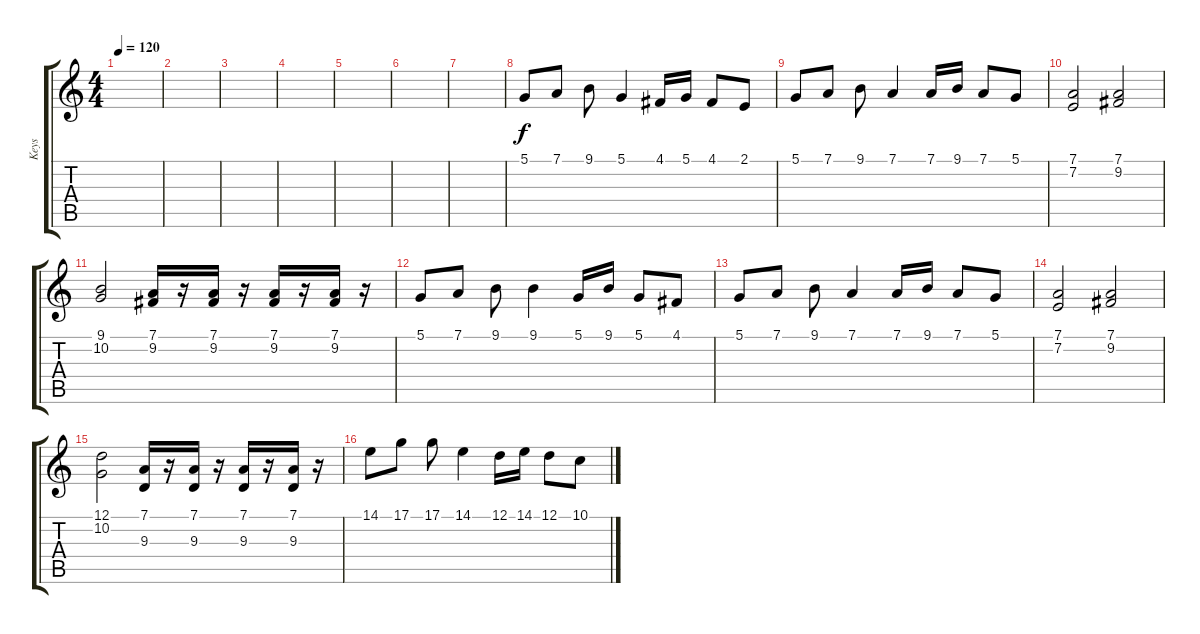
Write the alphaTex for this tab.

\track ("Keys" "Keys") {instrument clarinet}
\staff {score tabs}
\tuning (D4 A3 F3 C3 G2 D2) {hide}
\ts (4 4)
\tempo 120
\clef g2
\ks c
|
|
|
|
|
|
|
5.1.8{volume 14 balance 8 instrument clarinet} 7.1.8 9.1.8 5.1.4 4.1.16 5.1.16 4.1.8 2.1.8 |
5.1.8 7.1.8 9.1.8 7.1.4 7.1.16 9.1.16 7.1.8 5.1.8 |
(7.1 7.2).2 (7.1 9.2).2 |
(9.1 10.2).2 (7.1 9.2).16 r.16 (7.1 9.2).16 r.16 (7.1 9.2).16 r.16 (7.1 9.2).16 r.16 |
5.1.8{volume 14 balance 8 instrument clarinet} 7.1.8 9.1.8 9.1.4 5.1.16 9.1.16 5.1.8 4.1.8 |
5.1.8 7.1.8 9.1.8 7.1.4 7.1.16 9.1.16 7.1.8 5.1.8 |
(7.1 7.2).2 (7.1 9.2).2 |
(12.1 10.2).2 (7.1 9.3).16 r.16 (7.1 9.3).16 r.16 (7.1 9.3).16 r.16 (7.1 9.3).16 r.16 |
14.1.8 17.1.8 17.1.8 14.1.4 12.1.16 14.1.16 12.1.8 10.1.8
